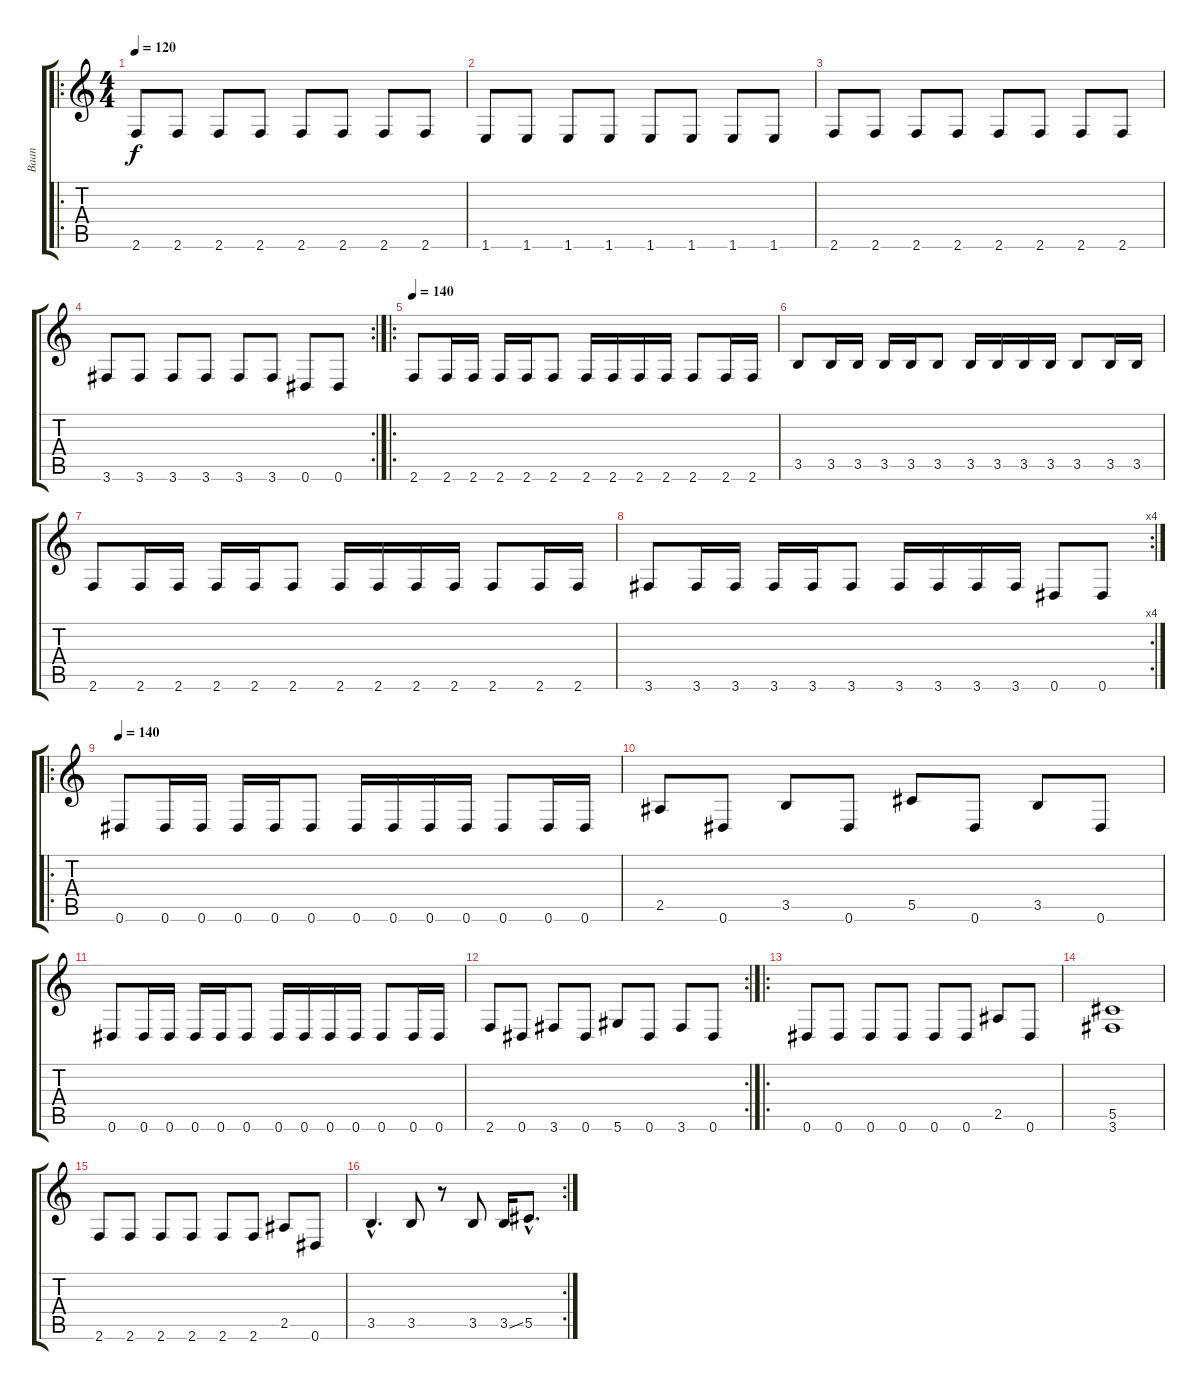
\track ("Baan" "Baan") {instrument electricbasspick}
\staff {score tabs}
\tuning (Eb4 Bb3 Gb3 Db3 Ab2 Eb2) {hide}
\ro
\ts (4 4)
\tempo 120
\tempo 100
\tempo 120
\clef g2
\ks c
2.6.8{dy f instrument electricbasspick} 2.6.8 2.6.8 2.6.8 2.6.8 2.6.8 2.6.8 2.6.8 |
1.6.8 1.6.8 1.6.8 1.6.8 1.6.8 1.6.8 1.6.8 1.6.8 |
2.6.8 2.6.8 2.6.8 2.6.8 2.6.8 2.6.8 2.6.8 2.6.8 |
\rc 2
3.6.8 3.6.8 3.6.8 3.6.8 3.6.8 3.6.8 0.6.8 0.6.8 |
\ro
\tempo 180
\tempo 140
2.6.8 2.6.16 2.6.16 2.6.16 2.6.16 2.6.8 2.6.16 2.6.16 2.6.16 2.6.16 2.6.8 2.6.16 2.6.16 |
3.5.8 3.5.16 3.5.16 3.5.16 3.5.16 3.5.8 3.5.16 3.5.16 3.5.16 3.5.16 3.5.8 3.5.16 3.5.16 |
2.6.8 2.6.16 2.6.16 2.6.16 2.6.16 2.6.8 2.6.16 2.6.16 2.6.16 2.6.16 2.6.8 2.6.16 2.6.16 |
\rc 4
3.6.8 3.6.16 3.6.16 3.6.16 3.6.16 3.6.8 3.6.16 3.6.16 3.6.16 3.6.16 0.6.8 0.6.8 |
\ro
\tempo 140
0.6.8 0.6.16 0.6.16 0.6.16 0.6.16 0.6.8 0.6.16 0.6.16 0.6.16 0.6.16 0.6.8 0.6.16 0.6.16 |
2.5.8 0.6.8 3.5.8 0.6.8 5.5.8 0.6.8 3.5.8 0.6.8 |
0.6.8 0.6.16 0.6.16 0.6.16 0.6.16 0.6.8 0.6.16 0.6.16 0.6.16 0.6.16 0.6.8 0.6.16 0.6.16 |
\rc 2
2.6.8 0.6.8 3.6.8 0.6.8 5.6.8 0.6.8 3.6.8 0.6.8 |
\ro
0.6.8 0.6.8 0.6.8 0.6.8 0.6.8 0.6.8 2.5.8 0.6.8 |
(5.5 3.6).1 |
2.6.8 2.6.8 2.6.8 2.6.8 2.6.8 2.6.8 2.5.8 0.6.8 |
\rc 2
3.5{hac}.4{d} 3.5.8 r.8 3.5.8 3.5{ss}.16 5.5{hac}.8{d}
